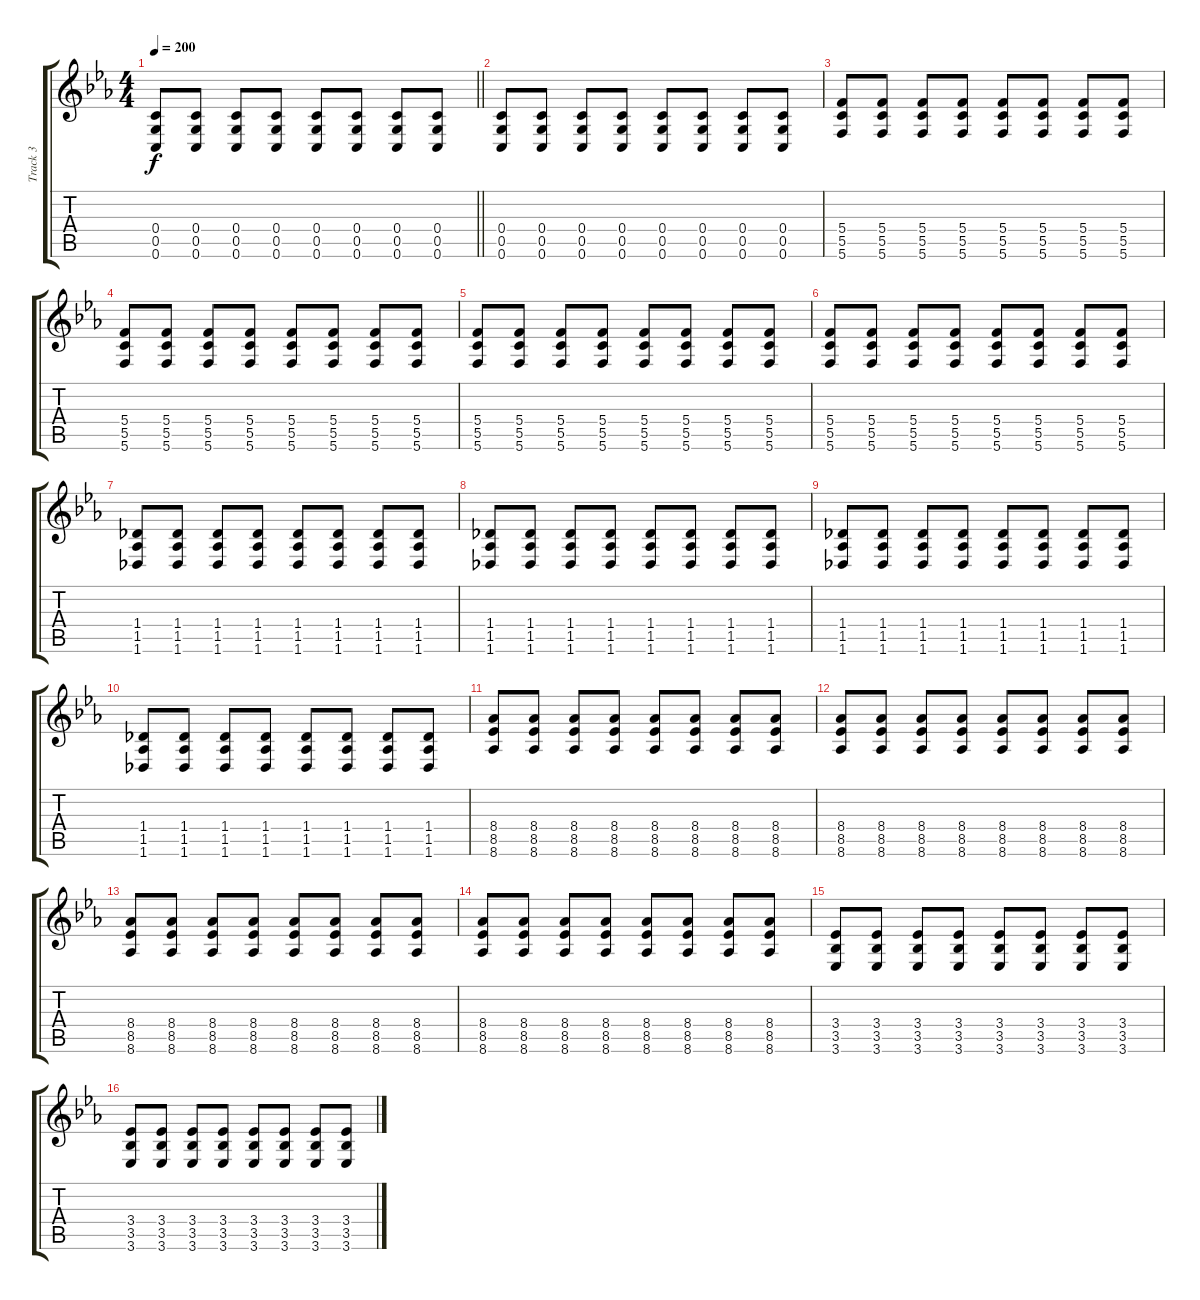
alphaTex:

\track ("Track 3" "Track 3") {instrument distortionguitar}
\staff {score tabs}
\tuning (D4 A3 F3 C3 G2 C2) {hide}
\ts (4 4)
\tempo 200
\clef g2
\barLineRight lightlight
\ks eb
(0.4 0.5 0.6).8{dy f} (0.4 0.5 0.6).8 (0.4 0.5 0.6).8 (0.4 0.5 0.6).8 (0.4 0.5 0.6).8 (0.4 0.5 0.6).8 (0.4 0.5 0.6).8 (0.4 0.5 0.6).8 |
(0.4 0.5 0.6).8 (0.4 0.5 0.6).8 (0.4 0.5 0.6).8 (0.4 0.5 0.6).8 (0.4 0.5 0.6).8 (0.4 0.5 0.6).8 (0.4 0.5 0.6).8 (0.4 0.5 0.6).8 |
(5.4 5.5 5.6).8 (5.4 5.5 5.6).8 (5.4 5.5 5.6).8 (5.4 5.5 5.6).8 (5.4 5.5 5.6).8 (5.4 5.5 5.6).8 (5.4 5.5 5.6).8 (5.4 5.5 5.6).8 |
(5.4 5.5 5.6).8 (5.4 5.5 5.6).8 (5.4 5.5 5.6).8 (5.4 5.5 5.6).8 (5.4 5.5 5.6).8 (5.4 5.5 5.6).8 (5.4 5.5 5.6).8 (5.4 5.5 5.6).8 |
(5.4 5.5 5.6).8 (5.4 5.5 5.6).8 (5.4 5.5 5.6).8 (5.4 5.5 5.6).8 (5.4 5.5 5.6).8 (5.4 5.5 5.6).8 (5.4 5.5 5.6).8 (5.4 5.5 5.6).8 |
(5.4 5.5 5.6).8 (5.4 5.5 5.6).8 (5.4 5.5 5.6).8 (5.4 5.5 5.6).8 (5.4 5.5 5.6).8 (5.4 5.5 5.6).8 (5.4 5.5 5.6).8 (5.4 5.5 5.6).8 |
(1.4 1.5 1.6).8 (1.4 1.5 1.6).8 (1.4 1.5 1.6).8 (1.4 1.5 1.6).8 (1.4 1.5 1.6).8 (1.4 1.5 1.6).8 (1.4 1.5 1.6).8 (1.4 1.5 1.6).8 |
(1.4 1.5 1.6).8 (1.4 1.5 1.6).8 (1.4 1.5 1.6).8 (1.4 1.5 1.6).8 (1.4 1.5 1.6).8 (1.4 1.5 1.6).8 (1.4 1.5 1.6).8 (1.4 1.5 1.6).8 |
(1.4 1.5 1.6).8 (1.4 1.5 1.6).8 (1.4 1.5 1.6).8 (1.4 1.5 1.6).8 (1.4 1.5 1.6).8 (1.4 1.5 1.6).8 (1.4 1.5 1.6).8 (1.4 1.5 1.6).8 |
(1.4 1.5 1.6).8 (1.4 1.5 1.6).8 (1.4 1.5 1.6).8 (1.4 1.5 1.6).8 (1.4 1.5 1.6).8 (1.4 1.5 1.6).8 (1.4 1.5 1.6).8 (1.4 1.5 1.6).8 |
(8.4 8.5 8.6).8 (8.4 8.5 8.6).8 (8.4 8.5 8.6).8 (8.4 8.5 8.6).8 (8.4 8.5 8.6).8 (8.4 8.5 8.6).8 (8.4 8.5 8.6).8 (8.4 8.5 8.6).8 |
(8.4 8.5 8.6).8 (8.4 8.5 8.6).8 (8.4 8.5 8.6).8 (8.4 8.5 8.6).8 (8.4 8.5 8.6).8 (8.4 8.5 8.6).8 (8.4 8.5 8.6).8 (8.4 8.5 8.6).8 |
(8.4 8.5 8.6).8 (8.4 8.5 8.6).8 (8.4 8.5 8.6).8 (8.4 8.5 8.6).8 (8.4 8.5 8.6).8 (8.4 8.5 8.6).8 (8.4 8.5 8.6).8 (8.4 8.5 8.6).8 |
(8.4 8.5 8.6).8 (8.4 8.5 8.6).8 (8.4 8.5 8.6).8 (8.4 8.5 8.6).8 (8.4 8.5 8.6).8 (8.4 8.5 8.6).8 (8.4 8.5 8.6).8 (8.4 8.5 8.6).8 |
(3.4 3.5 3.6).8 (3.4 3.5 3.6).8 (3.4 3.5 3.6).8 (3.4 3.5 3.6).8 (3.4 3.5 3.6).8 (3.4 3.5 3.6).8 (3.4 3.5 3.6).8 (3.4 3.5 3.6).8 |
(3.4 3.5 3.6).8 (3.4 3.5 3.6).8 (3.4 3.5 3.6).8 (3.4 3.5 3.6).8 (3.4 3.5 3.6).8 (3.4 3.5 3.6).8 (3.4 3.5 3.6).8 (3.4 3.5 3.6).8
